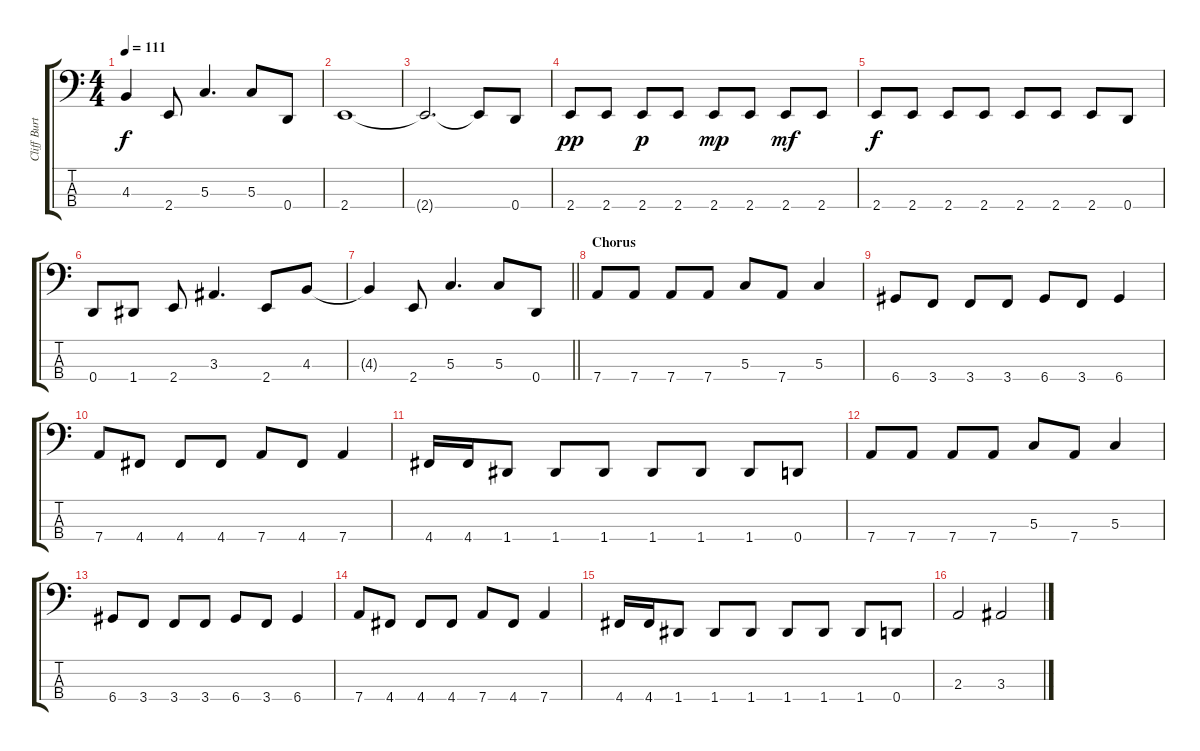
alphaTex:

\track ("Cliff Burton (Bass)" "Cliff Burt") {instrument electricbassfinger}
\staff {score tabs}
\tuning (F2 C2 G1 D1) {hide}
\ts (4 4)
\tempo 111
\clef f4
\ks c
4.3{t}.4{dy f} 2.4.8 5.3.4{d} 5.3.8 0.4.8 |
2.4.1 |
2.4{t}.2{d} 2.4{t}.8 0.4.8 |
2.4.8{dy pp} 2.4.8 2.4.8{dy p} 2.4.8 2.4.8{dy mp} 2.4.8 2.4.8{dy mf} 2.4.8 |
2.4.8{dy f} 2.4.8 2.4.8 2.4.8 2.4.8 2.4.8 2.4.8 0.4.8 |
0.4.8 1.4.8 2.4.8 3.3.4{d} 2.4.8 4.3.8 |
\barLineRight lightlight
4.3{t}.4 2.4.8 5.3.4{d} 5.3.8 0.4.8 |
\section ("" "Chorus")
7.4.8 7.4.8 7.4.8 7.4.8 5.3.8 7.4.8 5.3.4 |
6.4.8 3.4.8 3.4.8 3.4.8 6.4.8 3.4.8 6.4.4 |
7.4.8 4.4.8 4.4.8 4.4.8 7.4.8 4.4.8 7.4.4 |
4.4.16 4.4.16 1.4.8 1.4.8 1.4.8 1.4.8 1.4.8 1.4.8 0.4.8 |
7.4.8 7.4.8 7.4.8 7.4.8 5.3.8 7.4.8 5.3.4 |
6.4.8 3.4.8 3.4.8 3.4.8 6.4.8 3.4.8 6.4.4 |
7.4.8 4.4.8 4.4.8 4.4.8 7.4.8 4.4.8 7.4.4 |
4.4.16 4.4.16 1.4.8 1.4.8 1.4.8 1.4.8 1.4.8 1.4.8 0.4.8 |
2.3.2 3.3.2
